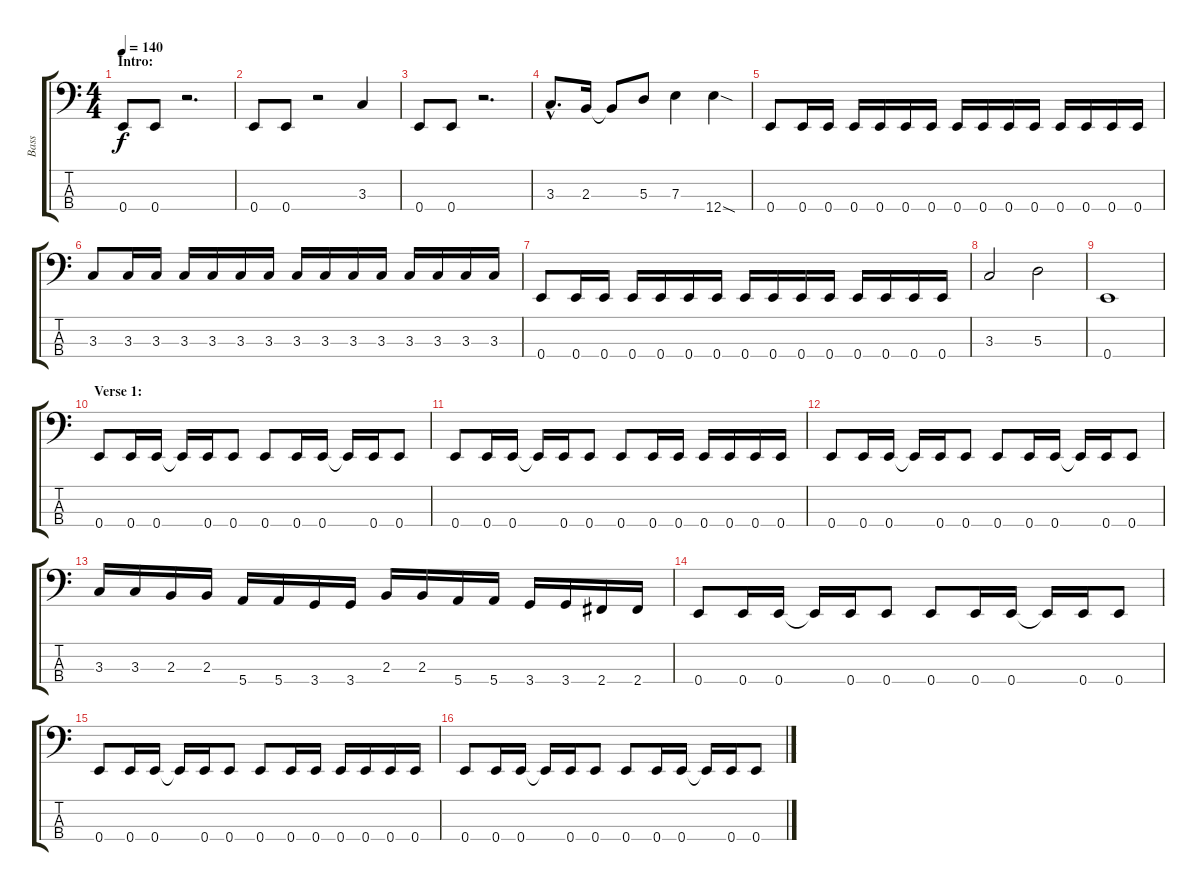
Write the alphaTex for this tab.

\track ("Bass" "Bass") {instrument electricbasspick}
\staff {score tabs}
\tuning (G2 D2 A1 E1) {hide}
\ts (4 4)
\section ("" "Intro:")
\tempo 140
\clef f4
\ks c
0.4.8{dy f instrument electricbasspick} 0.4.8 r.2{d} |
0.4.8 0.4.8 r.2 3.3.4 |
0.4.8 0.4.8 r.2{d} |
3.3{hac}.8{d} 2.3.16 2.3{t}.8 5.3.8 7.3.4 12.4{sod}.4 |
0.4.8 0.4.16 0.4.16 0.4.16 0.4.16 0.4.16 0.4.16 0.4.16 0.4.16 0.4.16 0.4.16 0.4.16 0.4.16 0.4.16 0.4.16 |
3.3.8 3.3.16 3.3.16 3.3.16 3.3.16 3.3.16 3.3.16 3.3.16 3.3.16 3.3.16 3.3.16 3.3.16 3.3.16 3.3.16 3.3.16 |
0.4.8 0.4.16 0.4.16 0.4.16 0.4.16 0.4.16 0.4.16 0.4.16 0.4.16 0.4.16 0.4.16 0.4.16 0.4.16 0.4.16 0.4.16 |
3.3.2 5.3.2 |
0.4.1 |
\section ("" "Verse 1:")
0.4.8 0.4.16 0.4.16 0.4{t}.16 0.4.16 0.4.8 0.4.8 0.4.16 0.4.16 0.4{t}.16 0.4.16 0.4.8 |
0.4.8 0.4.16 0.4.16 0.4{t}.16 0.4.16 0.4.8 0.4.8 0.4.16 0.4.16 0.4.16 0.4.16 0.4.16 0.4.16 |
0.4.8 0.4.16 0.4.16 0.4{t}.16 0.4.16 0.4.8 0.4.8 0.4.16 0.4.16 0.4{t}.16 0.4.16 0.4.8 |
3.3.16 3.3.16 2.3.16 2.3.16 5.4.16 5.4.16 3.4.16 3.4.16 2.3.16 2.3.16 5.4.16 5.4.16 3.4.16 3.4.16 2.4.16 2.4.16 |
0.4.8 0.4.16 0.4.16 0.4{t}.16 0.4.16 0.4.8 0.4.8 0.4.16 0.4.16 0.4{t}.16 0.4.16 0.4.8 |
0.4.8 0.4.16 0.4.16 0.4{t}.16 0.4.16 0.4.8 0.4.8 0.4.16 0.4.16 0.4.16 0.4.16 0.4.16 0.4.16 |
0.4.8 0.4.16 0.4.16 0.4{t}.16 0.4.16 0.4.8 0.4.8 0.4.16 0.4.16 0.4{t}.16 0.4.16 0.4.8
